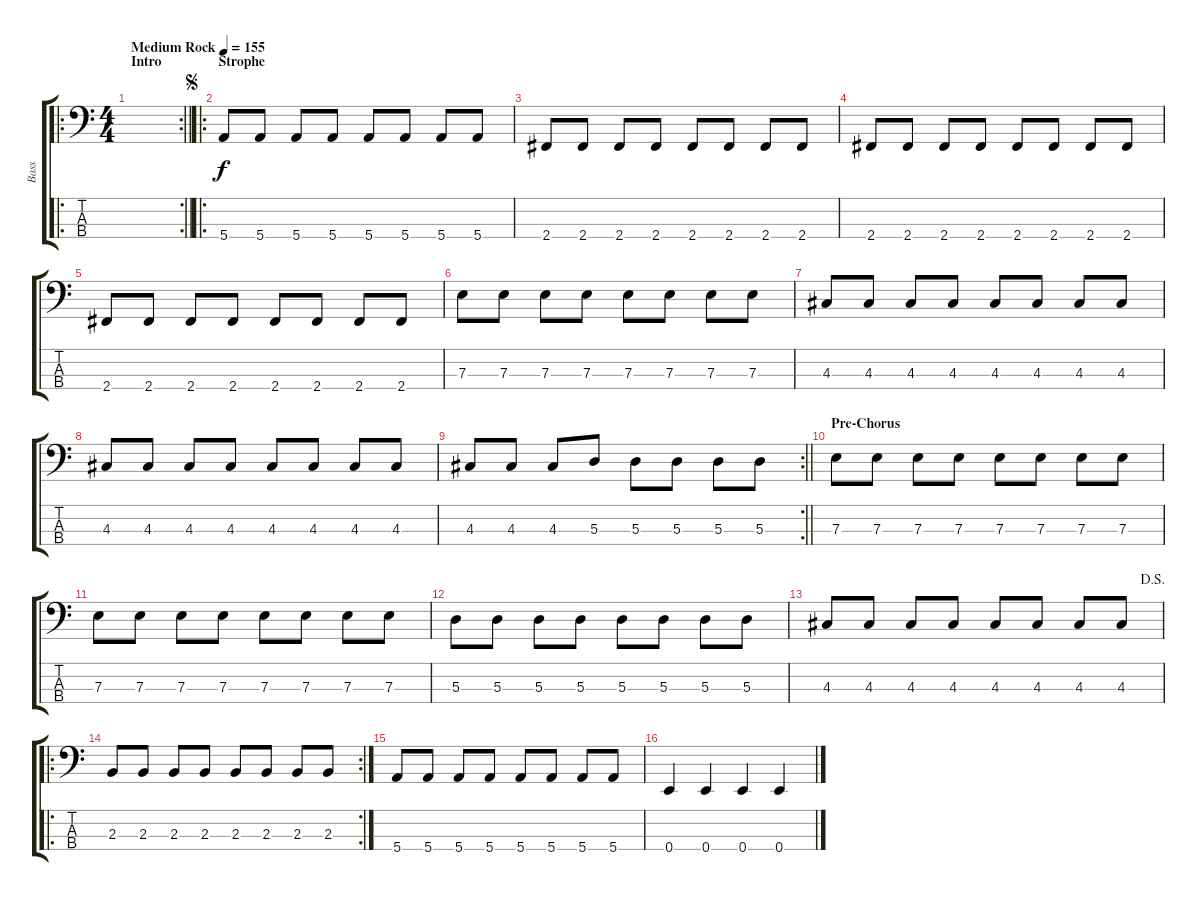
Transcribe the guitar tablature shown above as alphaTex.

\track ("Bass" "Bass") {instrument electricbassfinger}
\staff {score tabs}
\tuning (G2 D2 A1 E1) {hide}
\ro
\rc 2
\ts (4 4)
\section ("" "Intro")
\tempo (155 "Medium Rock")
\clef f4
\barLineRight lightlight
\ks c
|
\ro
\section ("" "Strophe")
\jump segno
5.4.8 5.4.8 5.4.8 5.4.8 5.4.8 5.4.8 5.4.8 5.4.8 |
2.4.8 2.4.8 2.4.8 2.4.8 2.4.8 2.4.8 2.4.8 2.4.8 |
2.4.8 2.4.8 2.4.8 2.4.8 2.4.8 2.4.8 2.4.8 2.4.8 |
2.4.8 2.4.8 2.4.8 2.4.8 2.4.8 2.4.8 2.4.8 2.4.8 |
7.3.8 7.3.8 7.3.8 7.3.8 7.3.8 7.3.8 7.3.8 7.3.8 |
4.3.8 4.3.8 4.3.8 4.3.8 4.3.8 4.3.8 4.3.8 4.3.8 |
4.3.8 4.3.8 4.3.8 4.3.8 4.3.8 4.3.8 4.3.8 4.3.8 |
\rc 2
\barLineRight lightlight
4.3.8 4.3.8 4.3.8 5.3.8 5.3.8 5.3.8 5.3.8 5.3.8 |
\section ("" "Pre-Chorus")
7.3.8 7.3.8 7.3.8 7.3.8 7.3.8 7.3.8 7.3.8 7.3.8 |
7.3.8 7.3.8 7.3.8 7.3.8 7.3.8 7.3.8 7.3.8 7.3.8 |
5.3.8 5.3.8 5.3.8 5.3.8 5.3.8 5.3.8 5.3.8 5.3.8 |
\jump dalsegno
4.3.8 4.3.8 4.3.8 4.3.8 4.3.8 4.3.8 4.3.8 4.3.8 |
\ro
\rc 2
2.3.8 2.3.8 2.3.8 2.3.8 2.3.8 2.3.8 2.3.8 2.3.8 |
5.4.8 5.4.8 5.4.8 5.4.8 5.4.8 5.4.8 5.4.8 5.4.8 |
0.4.4 0.4.4 0.4.4 0.4.4
